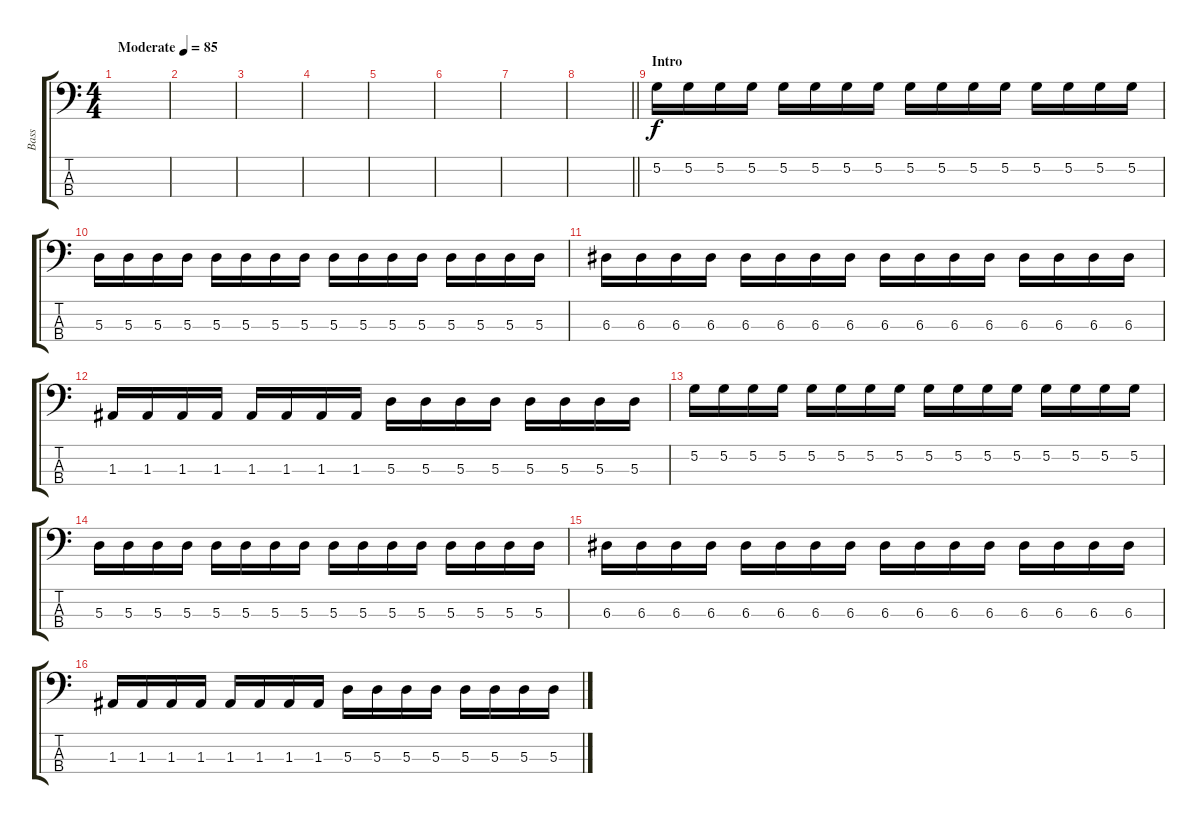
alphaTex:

\track ("Bass" "Bass") {instrument synthbass1}
\staff {score tabs}
\tuning (G2 D2 A1 E1) {hide}
\ts (4 4)
\tempo (85 "Moderate")
\clef f4
\ks c
|
|
|
|
|
|
|
\barLineRight lightlight
|
\section ("" "Intro")
5.2.16 5.2.16 5.2.16 5.2.16 5.2.16 5.2.16 5.2.16 5.2.16 5.2.16 5.2.16 5.2.16 5.2.16 5.2.16 5.2.16 5.2.16 5.2.16 |
5.3.16 5.3.16 5.3.16 5.3.16 5.3.16 5.3.16 5.3.16 5.3.16 5.3.16 5.3.16 5.3.16 5.3.16 5.3.16 5.3.16 5.3.16 5.3.16 |
6.3.16 6.3.16 6.3.16 6.3.16 6.3.16 6.3.16 6.3.16 6.3.16 6.3.16 6.3.16 6.3.16 6.3.16 6.3.16 6.3.16 6.3.16 6.3.16 |
1.3.16 1.3.16 1.3.16 1.3.16 1.3.16 1.3.16 1.3.16 1.3.16 5.3.16 5.3.16 5.3.16 5.3.16 5.3.16 5.3.16 5.3.16 5.3.16 |
5.2.16 5.2.16 5.2.16 5.2.16 5.2.16 5.2.16 5.2.16 5.2.16 5.2.16 5.2.16 5.2.16 5.2.16 5.2.16 5.2.16 5.2.16 5.2.16 |
5.3.16 5.3.16 5.3.16 5.3.16 5.3.16 5.3.16 5.3.16 5.3.16 5.3.16 5.3.16 5.3.16 5.3.16 5.3.16 5.3.16 5.3.16 5.3.16 |
6.3.16 6.3.16 6.3.16 6.3.16 6.3.16 6.3.16 6.3.16 6.3.16 6.3.16 6.3.16 6.3.16 6.3.16 6.3.16 6.3.16 6.3.16 6.3.16 |
1.3.16 1.3.16 1.3.16 1.3.16 1.3.16 1.3.16 1.3.16 1.3.16 5.3.16 5.3.16 5.3.16 5.3.16 5.3.16 5.3.16 5.3.16 5.3.16
